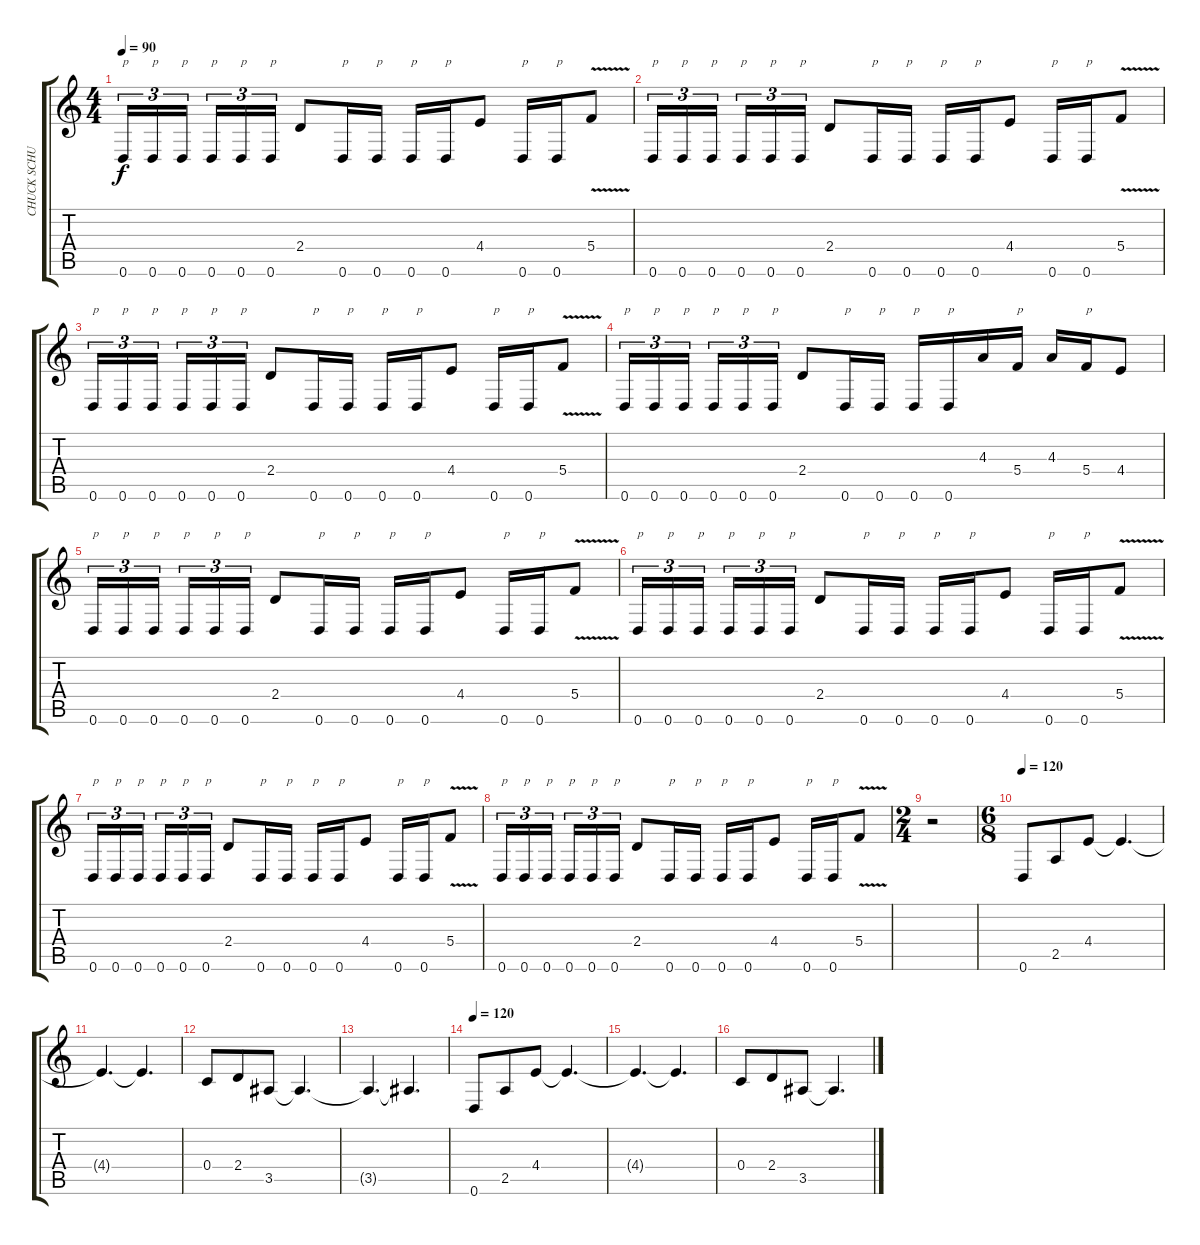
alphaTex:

\track ("CHUCK SCHULDINER" "CHUCK SCHU") {instrument distortionguitar}
\staff {score tabs}
\tuning (D4 A3 F3 C3 G2 D2) {hide}
\ts (4 4)
\tempo 90
\clef g2
\ks c
0.6.16{tu (3 2) txt "p" dy f} 0.6.16{tu (3 2) txt "p"} 0.6.16{tu (3 2) txt "p" beam splitsecondary} 0.6.16{tu (3 2) txt "p"} 0.6.16{tu (3 2) txt "p"} 0.6.16{tu (3 2) txt "p"} 2.4.8 0.6.16{txt "p"} 0.6.16{txt "p"} 0.6.16{txt "p"} 0.6.16{txt "p"} 4.4.8 0.6.16{txt "p"} 0.6.16{txt "p"} 5.4{v}.8 |
0.6.16{tu (3 2) txt "p"} 0.6.16{tu (3 2) txt "p"} 0.6.16{tu (3 2) txt "p" beam splitsecondary} 0.6.16{tu (3 2) txt "p"} 0.6.16{tu (3 2) txt "p"} 0.6.16{tu (3 2) txt "p"} 2.4.8 0.6.16{txt "p"} 0.6.16{txt "p"} 0.6.16{txt "p"} 0.6.16{txt "p"} 4.4.8 0.6.16{txt "p"} 0.6.16{txt "p"} 5.4{v}.8 |
0.6.16{tu (3 2) txt "p"} 0.6.16{tu (3 2) txt "p"} 0.6.16{tu (3 2) txt "p" beam splitsecondary} 0.6.16{tu (3 2) txt "p"} 0.6.16{tu (3 2) txt "p"} 0.6.16{tu (3 2) txt "p"} 2.4.8 0.6.16{txt "p"} 0.6.16{txt "p"} 0.6.16{txt "p"} 0.6.16{txt "p"} 4.4.8 0.6.16{txt "p"} 0.6.16{txt "p"} 5.4{v}.8 |
0.6.16{tu (3 2) txt "p"} 0.6.16{tu (3 2) txt "p"} 0.6.16{tu (3 2) txt "p" beam splitsecondary} 0.6.16{tu (3 2) txt "p"} 0.6.16{tu (3 2) txt "p"} 0.6.16{tu (3 2) txt "p"} 2.4.8 0.6.16{txt "p"} 0.6.16{txt "p"} 0.6.16{txt "p"} 0.6.16{txt "p"} 4.3.16 5.4.16{txt "p"} 4.3.16 5.4.16{txt "p"} 4.4.8 |
0.6.16{tu (3 2) txt "p"} 0.6.16{tu (3 2) txt "p"} 0.6.16{tu (3 2) txt "p" beam splitsecondary} 0.6.16{tu (3 2) txt "p"} 0.6.16{tu (3 2) txt "p"} 0.6.16{tu (3 2) txt "p"} 2.4.8 0.6.16{txt "p"} 0.6.16{txt "p"} 0.6.16{txt "p"} 0.6.16{txt "p"} 4.4.8 0.6.16{txt "p"} 0.6.16{txt "p"} 5.4{v}.8 |
0.6.16{tu (3 2) txt "p"} 0.6.16{tu (3 2) txt "p"} 0.6.16{tu (3 2) txt "p" beam splitsecondary} 0.6.16{tu (3 2) txt "p"} 0.6.16{tu (3 2) txt "p"} 0.6.16{tu (3 2) txt "p"} 2.4.8 0.6.16{txt "p"} 0.6.16{txt "p"} 0.6.16{txt "p"} 0.6.16{txt "p"} 4.4.8 0.6.16{txt "p"} 0.6.16{txt "p"} 5.4{v}.8 |
0.6.16{tu (3 2) txt "p"} 0.6.16{tu (3 2) txt "p"} 0.6.16{tu (3 2) txt "p" beam splitsecondary} 0.6.16{tu (3 2) txt "p"} 0.6.16{tu (3 2) txt "p"} 0.6.16{tu (3 2) txt "p"} 2.4.8 0.6.16{txt "p"} 0.6.16{txt "p"} 0.6.16{txt "p"} 0.6.16{txt "p"} 4.4.8 0.6.16{txt "p"} 0.6.16{txt "p"} 5.4{v}.8 |
0.6.16{tu (3 2) txt "p"} 0.6.16{tu (3 2) txt "p"} 0.6.16{tu (3 2) txt "p" beam splitsecondary} 0.6.16{tu (3 2) txt "p"} 0.6.16{tu (3 2) txt "p"} 0.6.16{tu (3 2) txt "p"} 2.4.8 0.6.16{txt "p"} 0.6.16{txt "p"} 0.6.16{txt "p"} 0.6.16{txt "p"} 4.4.8 0.6.16{txt "p"} 0.6.16{txt "p"} 5.4{v}.8 |
\ts (2 4)
r.2 |
\ts (6 8)
\tempo 120
0.6.8 2.5.8 4.4.8 4.4{t}.4{d} |
4.4{t}.4{d} 4.4{t}.4{d} |
0.4.8 2.4.8 3.5.8 3.5{t}.4{d} |
3.5{t}.4{d} 3.5{t}.4{d} |
\tempo 120
0.6.8 2.5.8 4.4.8 4.4{t}.4{d} |
4.4{t}.4{d} 4.4{t}.4{d} |
0.4.8 2.4.8 3.5.8 3.5{t}.4{d}
